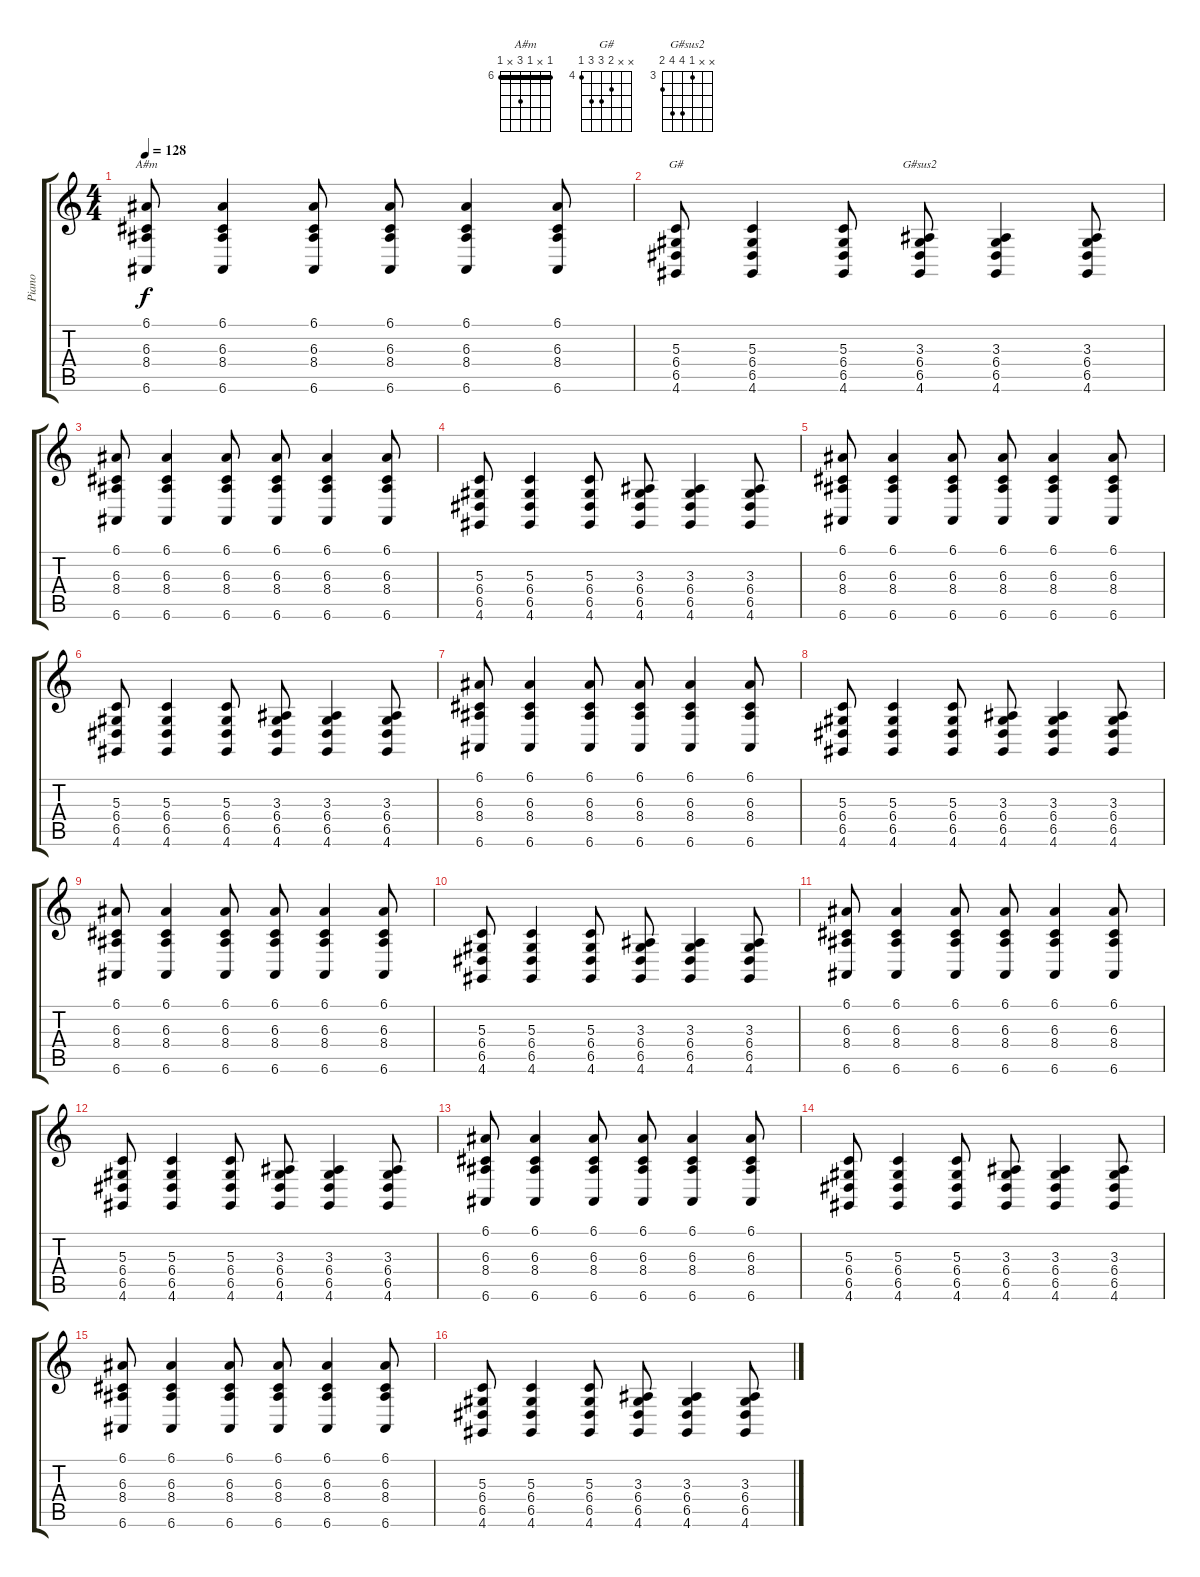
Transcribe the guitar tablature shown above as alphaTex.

\track ("Piano" "Piano") {instrument electricgrandpiano}
\staff {score tabs}
\tuning (E4 B3 G3 D3 A2 E2) {hide}
\chord ("A#m" 6 x 6 8 x 6) {firstfret 6 barre 6}
\chord ("G#" x x 5 6 6 4) {firstfret 4}
\chord ("G#sus2" x x 3 6 6 4) {firstfret 3}
\ts (4 4)
\tempo 128
\clef g2
\ks c
(6.1 6.3 8.4 6.6).8{ch "A#m" dy f} (6.1 6.3 8.4 6.6).4 (6.1 6.3 8.4 6.6).8 (6.1 6.3 8.4 6.6).8 (6.1 6.3 8.4 6.6).4 (6.1 6.3 8.4 6.6).8 |
(5.3 6.4 6.5 4.6).8{ch "G#"} (5.3 6.4 6.5 4.6).4 (5.3 6.4 6.5 4.6).8 (3.3 6.4 6.5 4.6).8{ch "G#sus2"} (3.3 6.4 6.5 4.6).4 (3.3 6.4 6.5 4.6).8 |
(6.1 6.3 8.4 6.6).8 (6.1 6.3 8.4 6.6).4 (6.1 6.3 8.4 6.6).8 (6.1 6.3 8.4 6.6).8 (6.1 6.3 8.4 6.6).4 (6.1 6.3 8.4 6.6).8 |
(5.3 6.4 6.5 4.6).8 (5.3 6.4 6.5 4.6).4 (5.3 6.4 6.5 4.6).8 (3.3 6.4 6.5 4.6).8 (3.3 6.4 6.5 4.6).4 (3.3 6.4 6.5 4.6).8 |
(6.1 6.3 8.4 6.6).8 (6.1 6.3 8.4 6.6).4 (6.1 6.3 8.4 6.6).8 (6.1 6.3 8.4 6.6).8 (6.1 6.3 8.4 6.6).4 (6.1 6.3 8.4 6.6).8 |
(5.3 6.4 6.5 4.6).8 (5.3 6.4 6.5 4.6).4 (5.3 6.4 6.5 4.6).8 (3.3 6.4 6.5 4.6).8 (3.3 6.4 6.5 4.6).4 (3.3 6.4 6.5 4.6).8 |
(6.1 6.3 8.4 6.6).8 (6.1 6.3 8.4 6.6).4 (6.1 6.3 8.4 6.6).8 (6.1 6.3 8.4 6.6).8 (6.1 6.3 8.4 6.6).4 (6.1 6.3 8.4 6.6).8 |
(5.3 6.4 6.5 4.6).8 (5.3 6.4 6.5 4.6).4 (5.3 6.4 6.5 4.6).8 (3.3 6.4 6.5 4.6).8 (3.3 6.4 6.5 4.6).4 (3.3 6.4 6.5 4.6).8 |
(6.1 6.3 8.4 6.6).8 (6.1 6.3 8.4 6.6).4 (6.1 6.3 8.4 6.6).8 (6.1 6.3 8.4 6.6).8 (6.1 6.3 8.4 6.6).4 (6.1 6.3 8.4 6.6).8 |
(5.3 6.4 6.5 4.6).8 (5.3 6.4 6.5 4.6).4 (5.3 6.4 6.5 4.6).8 (3.3 6.4 6.5 4.6).8 (3.3 6.4 6.5 4.6).4 (3.3 6.4 6.5 4.6).8 |
(6.1 6.3 8.4 6.6).8 (6.1 6.3 8.4 6.6).4 (6.1 6.3 8.4 6.6).8 (6.1 6.3 8.4 6.6).8 (6.1 6.3 8.4 6.6).4 (6.1 6.3 8.4 6.6).8 |
(5.3 6.4 6.5 4.6).8 (5.3 6.4 6.5 4.6).4 (5.3 6.4 6.5 4.6).8 (3.3 6.4 6.5 4.6).8 (3.3 6.4 6.5 4.6).4 (3.3 6.4 6.5 4.6).8 |
(6.1 6.3 8.4 6.6).8 (6.1 6.3 8.4 6.6).4 (6.1 6.3 8.4 6.6).8 (6.1 6.3 8.4 6.6).8 (6.1 6.3 8.4 6.6).4 (6.1 6.3 8.4 6.6).8 |
(5.3 6.4 6.5 4.6).8 (5.3 6.4 6.5 4.6).4 (5.3 6.4 6.5 4.6).8 (3.3 6.4 6.5 4.6).8 (3.3 6.4 6.5 4.6).4 (3.3 6.4 6.5 4.6).8 |
(6.1 6.3 8.4 6.6).8 (6.1 6.3 8.4 6.6).4 (6.1 6.3 8.4 6.6).8 (6.1 6.3 8.4 6.6).8 (6.1 6.3 8.4 6.6).4 (6.1 6.3 8.4 6.6).8 |
(5.3 6.4 6.5 4.6).8 (5.3 6.4 6.5 4.6).4 (5.3 6.4 6.5 4.6).8 (3.3 6.4 6.5 4.6).8 (3.3 6.4 6.5 4.6).4 (3.3 6.4 6.5 4.6).8
